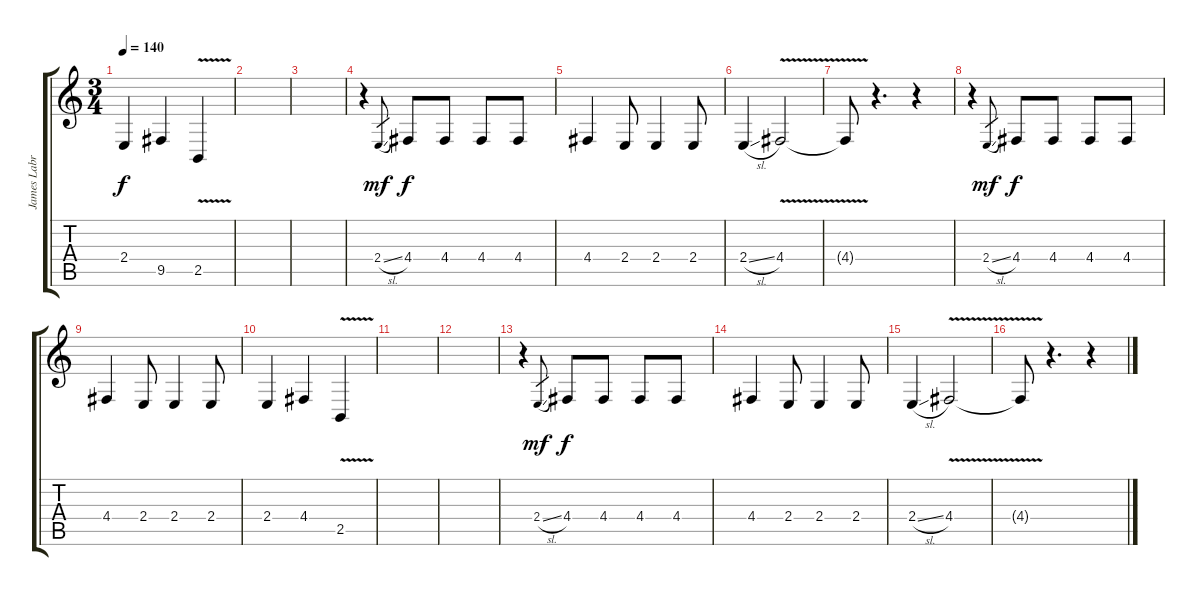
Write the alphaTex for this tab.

\track ("James Labrie" "James Labr") {instrument clarinet}
\staff {score tabs}
\tuning (E4 B3 G3 D3 A2 E2) {hide}
\ts (3 4)
\tempo 140
\clef g2
\ks c
2.4.4{dy f} 9.5.4 2.5{v}.4 |
|
|
r.4 2.4{sl}.8{gr dy mf} 4.4.8{dy f} 4.4.8 4.4.8 4.4.8 |
4.4.4 2.4.8 2.4.4 2.4.8 |
2.4{sl}.4 4.4{v}.2 |
4.4{t}.8 r.4{d} r.4 |
r.4 2.4{sl}.8{gr dy mf} 4.4.8{dy f} 4.4.8 4.4.8 4.4.8 |
4.4.4 2.4.8 2.4.4 2.4.8 |
2.4.4 4.4.4 2.5{v}.4 |
|
|
r.4 2.4{sl}.8{gr dy mf} 4.4.8{dy f} 4.4.8 4.4.8 4.4.8 |
4.4.4 2.4.8 2.4.4 2.4.8 |
2.4{sl}.4 4.4{v}.2 |
4.4{t}.8 r.4{d} r.4
